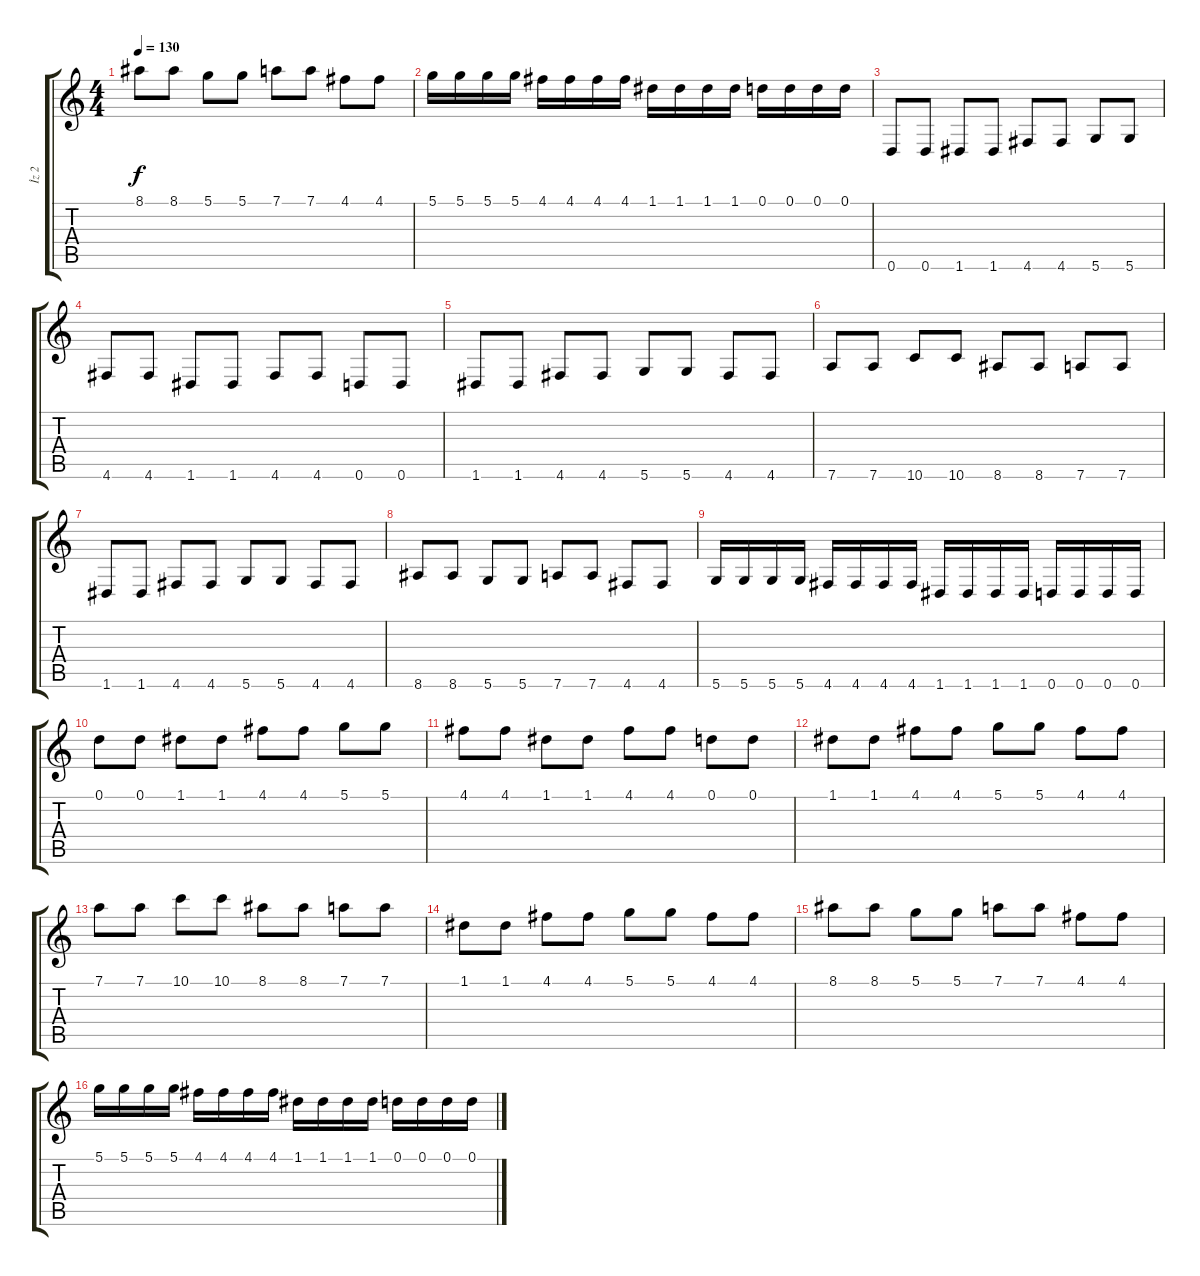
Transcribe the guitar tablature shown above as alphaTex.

\track ("İz 2" "İz 2") {instrument distortionguitar}
\staff {score tabs}
\tuning (D4 A3 F3 C3 G2 D2) {hide}
\ts (4 4)
\tempo 130
\clef g2
\ks c
8.1.8{dy f} 8.1.8 5.1.8 5.1.8 7.1.8 7.1.8 4.1.8 4.1.8 |
5.1.16 5.1.16 5.1.16 5.1.16 4.1.16 4.1.16 4.1.16 4.1.16 1.1.16 1.1.16 1.1.16 1.1.16 0.1.16 0.1.16 0.1.16 0.1.16 |
0.6.8 0.6.8 1.6.8 1.6.8 4.6.8 4.6.8 5.6.8 5.6.8 |
4.6.8 4.6.8 1.6.8 1.6.8 4.6.8 4.6.8 0.6.8 0.6.8 |
1.6.8 1.6.8 4.6.8 4.6.8 5.6.8 5.6.8 4.6.8 4.6.8 |
7.6.8 7.6.8 10.6.8 10.6.8 8.6.8 8.6.8 7.6.8 7.6.8 |
1.6.8 1.6.8 4.6.8 4.6.8 5.6.8 5.6.8 4.6.8 4.6.8 |
8.6.8 8.6.8 5.6.8 5.6.8 7.6.8 7.6.8 4.6.8 4.6.8 |
5.6.16 5.6.16 5.6.16 5.6.16 4.6.16 4.6.16 4.6.16 4.6.16 1.6.16 1.6.16 1.6.16 1.6.16 0.6.16 0.6.16 0.6.16 0.6.16 |
0.1.8 0.1.8 1.1.8 1.1.8 4.1.8 4.1.8 5.1.8 5.1.8 |
4.1.8 4.1.8 1.1.8 1.1.8 4.1.8 4.1.8 0.1.8 0.1.8 |
1.1.8 1.1.8 4.1.8 4.1.8 5.1.8 5.1.8 4.1.8 4.1.8 |
7.1.8 7.1.8 10.1.8 10.1.8 8.1.8 8.1.8 7.1.8 7.1.8 |
1.1.8 1.1.8 4.1.8 4.1.8 5.1.8 5.1.8 4.1.8 4.1.8 |
8.1.8 8.1.8 5.1.8 5.1.8 7.1.8 7.1.8 4.1.8 4.1.8 |
5.1.16 5.1.16 5.1.16 5.1.16 4.1.16 4.1.16 4.1.16 4.1.16 1.1.16 1.1.16 1.1.16 1.1.16 0.1.16 0.1.16 0.1.16 0.1.16
